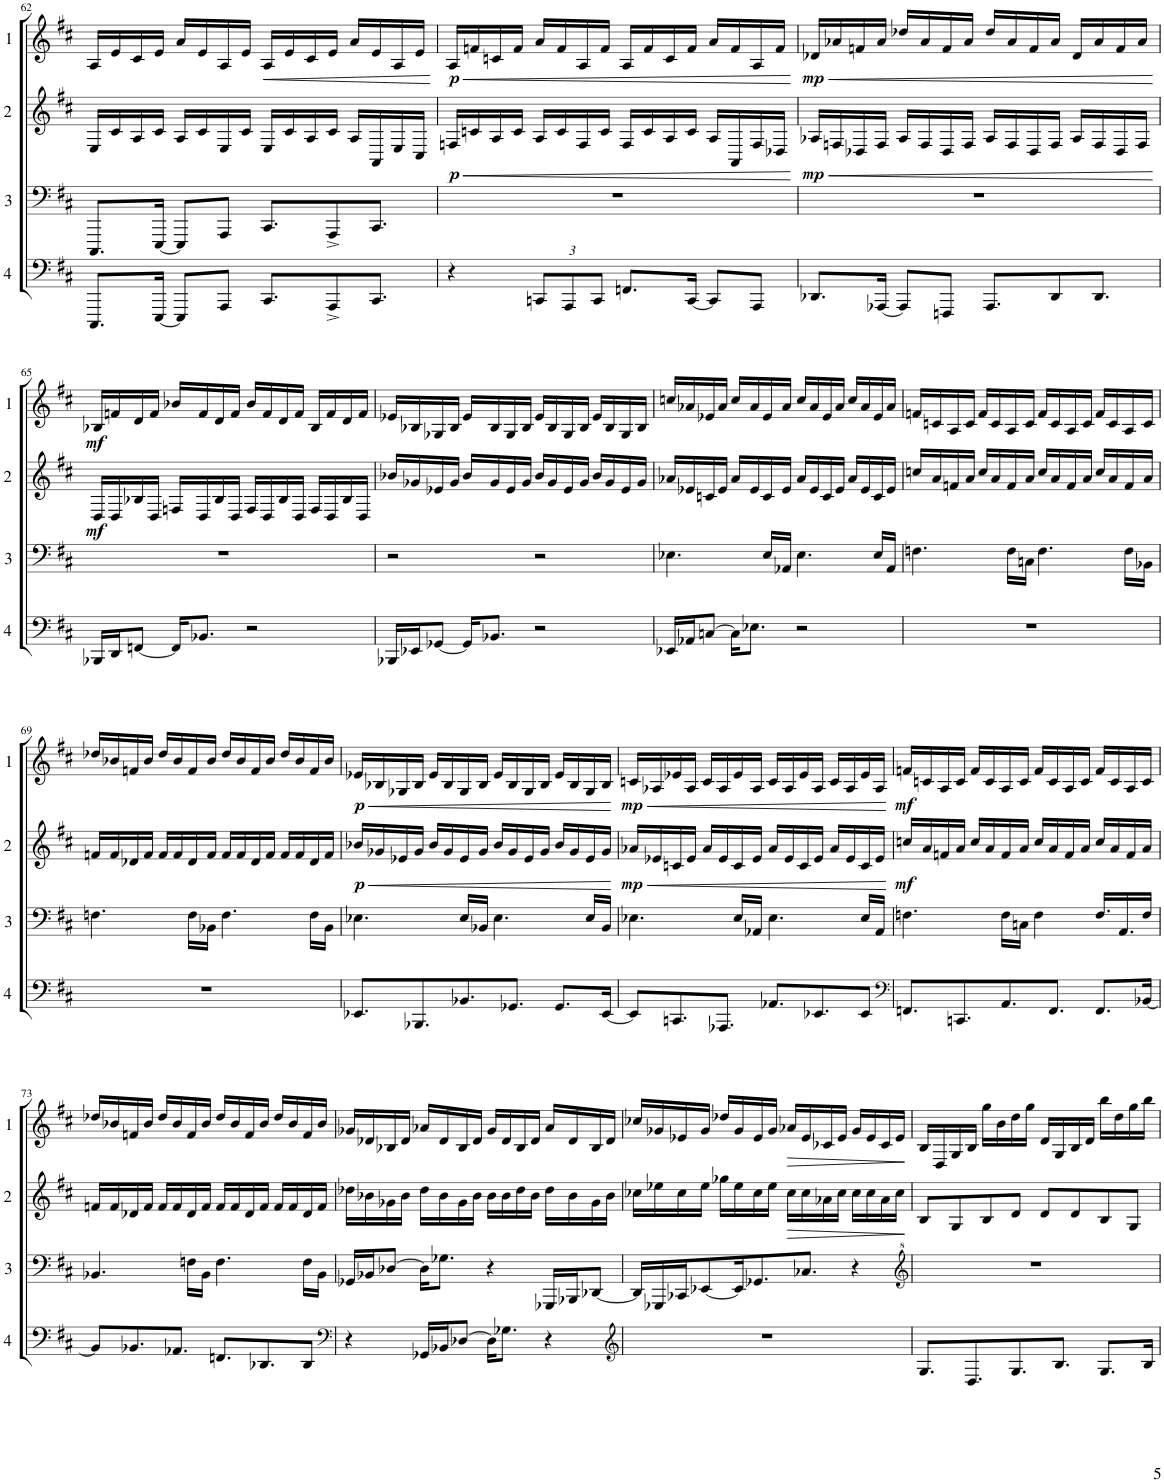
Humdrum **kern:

**kern	**kern	**kern	**dynam	**kern	**dynam
*part4	*part3	*part2	*part2	*part1	*part1
*staff4	*staff3	*staff2	*staff2	*staff1	*staff1
*I"Synth 4	*I"Synth 3	*I"Synth 2	*	*I"Synth 1	*
!!LO:PB:g=z
*clefF4	*clefF4	*clefG2	*	*clefG2	*
*k[f#c#]	*k[f#c#]	*k[f#c#]	*	*k[f#c#]	*
*M4/4	*M4/4	*M4/4	*	*M4/4	*
=62	=62	=62	=62	=62	=62
8.CCC#/L	8.CCC#/L	16E/LL	.	16A/LL	.
.	.	16c#/	.	16e/	.
.	.	16A/	.	16c#/	.
[16EEE/Jk	[16EEE/Jk	16c#/JJ	.	16e/JJ	.
8EEE/L]	8EEE/L]	16A/LL	.	16a/LL	.
.	.	16c#/	.	16e/	.
8AAA/J	8AAA/J	16E/	.	16A/	.
.	.	16c#/JJ	.	16e/JJ	.
!	!	!	!	!	!LO:HP:b
8.CC#/L	8.CC#/L	16E/LL	.	16A/LL	<
.	.	16c#/	.	16e/	.
.	.	16A/	.	16c#/	.
8AAA^/	8AAA^/	16c#/JJ	.	16e/JJ	.
.	.	16A/LL	.	16a/LL	.
8.CC#/J	8.CC#/J	16AA/	.	16e/	.
.	.	16E/	.	16A/	.
.	.	16C#/JJ	.	16e/JJ	.
.	.	.	.	.	[
=63	=63	=63	=63	=63	=63
!	!	!	!LO:HP:b	!	!LO:HP:b
!	!	!	!LO:DY:n=1:b	!	!LO:DY:n=1:b
4r	1r	16Fn/LL	< p	16A/LL	< p
.	.	16cn/	.	16fn/	.
.	.	16A/	.	16cn/	.
.	.	16c/JJ	.	16f/JJ	.
*Xbrackettup	*	*	*	*	*
12CCn/L	.	16A/LL	.	16a/LL	.
.	.	16c/	.	16f/	.
12AAA/	.	.	.	.	.
.	.	16F/	.	16A/	.
12CC/J	.	.	.	.	.
.	.	16c/JJ	.	16f/JJ	.
8.FFn/L	.	16F/LL	.	16A/LL	.
.	.	16c/	.	16f/	.
.	.	16A/	.	16c/	.
[16CC/Jk	.	16c/JJ	.	16f/JJ	.
8CC/L]	.	16A/LL	.	16a/LL	.
.	.	16AA/	.	16f/	.
8AAA/J	.	16F/	.	16A/	.
.	.	16D-X/JJ	.	16f/JJ	.
.	.	.	[	.	[
=64	=64	=64	=64	=64	=64
!	!	!	!LO:HP:b	!	!LO:HP:b
!	!	!	!LO:DY:n=1:b	!	!LO:DY:n=1:b
8.DD-X/L	1r	16A-X/LL	< mp	16d-X/LL	< mp
.	.	16Fn/	.	16a-X/	.
.	.	16D-X/	.	16fn/	.
[16AAA-X/Jk	.	16F/JJ	.	16a-/JJ	.
8AAA-/L]	.	16A-/LL	.	16dd-X/LL	.
.	.	16F/	.	16a-/	.
8FFFn/J	.	16D-/	.	16f/	.
.	.	16F/JJ	.	16a-/JJ	.
8.AAA-/L	.	16A-/LL	.	16dd-/LL	.
.	.	16F/	.	16a-/	.
.	.	16D-/	.	16f/	.
8DD-/	.	16F/JJ	.	16a-/JJ	.
.	.	16A-/LL	.	16d-/LL	.
8.DD-/J	.	16F/	.	16a-/	.
.	.	16D-/	.	16f/	.
.	.	16F/JJ	.	16a-/JJ	.
.	.	.	[	.	[
!!LO:LB:g=z
=65	=65	=65	=65	=65	=65
!	!	!	!LO:DY:b	!	!LO:DY:b
16BBB-X/LL	1r	16D/LL	mf	16B-X/LL	mf
16DD/J	.	16D/	.	16fn/	.
[8FFn/J	.	16B-X/	.	16d/	.
.	.	16D/JJ	.	16f/JJ	.
16FF/KL]	.	16Fn/LL	.	16b-X/LL	.
8.BB-X/J	.	16D/	.	16f/	.
.	.	16B-/	.	16d/	.
.	.	16D/JJ	.	16f/JJ	.
2r	.	16F/LL	.	16b-/LL	.
.	.	16D/	.	16f/	.
.	.	16B-/	.	16d/	.
.	.	16D/JJ	.	16f/JJ	.
.	.	16F/LL	.	16B-/LL	.
.	.	16D/	.	16f/	.
.	.	16B-/	.	16d/	.
.	.	16D/JJ	.	16f/JJ	.
=66	=66	=66	=66	=66	=66
16BBB-X/LL	2r	16b-X/LL	.	16e-X/LL	.
16EE-X/J	.	16g-X/	.	16B-X/	.
[8GG-X/J	.	16e-X/	.	16G-X/	.
.	.	16g-/JJ	.	16B-/JJ	.
16GG-/KL]	.	16b-/LL	.	16e-/LL	.
8.BB-X/J	.	16g-/	.	16B-/	.
.	.	16e-/	.	16G-/	.
.	.	16g-/JJ	.	16B-/JJ	.
2r	2r	16b-/LL	.	16e-/LL	.
.	.	16g-/	.	16B-/	.
.	.	16e-/	.	16G-/	.
.	.	16g-/JJ	.	16B-/JJ	.
.	.	16b-/LL	.	16e-/LL	.
.	.	16g-/	.	16B-/	.
.	.	16e-/	.	16G-/	.
.	.	16g-/JJ	.	16B-/JJ	.
=67	=67	=67	=67	=67	=67
16EE-X/LL	4.E-X\	16a-X/LL	.	16ccn/LL	.
16AA-X/J	.	16e-X/	.	16a-X/	.
[8Cn/J	.	16cn/	.	16e-X/	.
.	.	16e-/JJ	.	16a-/JJ	.
16C\KL]	.	16a-/LL	.	16cc/LL	.
8.E-X\J	.	16e-/	.	16a-/	.
.	16E-/LL	16c/	.	16e-/	.
.	16AA-X/JJ	16e-/JJ	.	16a-/JJ	.
2r	4.E-\	16a-/LL	.	16cc/LL	.
.	.	16e-/	.	16a-/	.
.	.	16c/	.	16e-/	.
.	.	16e-/JJ	.	16a-/JJ	.
.	.	16a-/LL	.	16cc/LL	.
.	.	16e-/	.	16a-/	.
.	16E-/LL	16c/	.	16e-/	.
.	16AA-/JJ	16e-/JJ	.	16a-/JJ	.
=68	=68	=68	=68	=68	=68
1r	4.Fn\	16ccn/LL	.	16fn/LL	.
.	.	16a/	.	16cn/	.
.	.	16fn/	.	16A/	.
.	.	16a/JJ	.	16c/JJ	.
.	.	16cc/LL	.	16f/LL	.
.	.	16a/	.	16c/	.
.	16F\LL	16f/	.	16A/	.
.	16Cn\JJ	16a/JJ	.	16c/JJ	.
.	4.F\	16cc/LL	.	16f/LL	.
.	.	16a/	.	16c/	.
.	.	16f/	.	16A/	.
.	.	16a/JJ	.	16c/JJ	.
.	.	16cc/LL	.	16f/LL	.
.	.	16a/	.	16c/	.
.	16F\LL	16f/	.	16A/	.
.	16BB-X\JJ	16a/JJ	.	16c/JJ	.
!!LO:LB:g=z
=69	=69	=69	=69	=69	=69
1r	4.Fn\	16fn/LL	.	16dd-X/LL	.
.	.	16f/	.	16b-X/	.
.	.	16d-X/	.	16fn/	.
.	.	16f/JJ	.	16b-/JJ	.
.	.	16f/LL	.	16dd-/LL	.
.	.	16f/	.	16b-/	.
.	16F\LL	16d-/	.	16f/	.
.	16BB-X\JJ	16f/JJ	.	16b-/JJ	.
.	4.F\	16f/LL	.	16dd-/LL	.
.	.	16f/	.	16b-/	.
.	.	16d-/	.	16f/	.
.	.	16f/JJ	.	16b-/JJ	.
.	.	16f/LL	.	16dd-/LL	.
.	.	16f/	.	16b-/	.
.	16F\LL	16d-/	.	16f/	.
.	16BB-\JJ	16f/JJ	.	16b-/JJ	.
=70	=70	=70	=70	=70	=70
!	!	!	!LO:HP:b	!	!LO:HP:b
!	!	!	!LO:DY:n=1:b	!	!LO:DY:n=1:b
8.EE-X/L	4.E-X\	16b-X/LL	< p	16e-X/LL	< p
.	.	16g-X/	.	16B-X/	.
.	.	16e-X/	.	16G-X/	.
8.BBB-X/	.	16g-/JJ	.	16B-/JJ	.
.	.	16b-/LL	.	16e-/LL	.
.	.	16g-/	.	16B-/	.
8.BB-X/	16E-/LL	16e-/	.	16G-/	.
.	16BB-X/JJ	16g-/JJ	.	16B-/JJ	.
.	4.E-\	16b-/LL	.	16e-/LL	.
8.GG-X/J	.	16g-/	.	16B-/	.
.	.	16e-/	.	16G-/	.
.	.	16g-/JJ	.	16B-/JJ	.
8.GG-/L	.	16b-/LL	.	16e-/LL	.
.	.	16g-/	.	16B-/	.
.	16E-/LL	16e-/	.	16G-/	.
[16EE-/Jk	16BB-/JJ	16g-/JJ	.	16B-/JJ	.
.	.	.	[	.	[
=71	=71	=71	=71	=71	=71
!	!	!	!LO:HP:b	!	!LO:HP:b
!	!	!	!LO:DY:n=1:b	!	!LO:DY:n=1:b
8EE-/L]	4.E-X\	16a-X/LL	< mp	16cn/LL	< mp
.	.	16e-X/	.	16A-X/	.
8.CCn/	.	16cn/	.	16e-X/	.
.	.	16e-/JJ	.	16A-/JJ	.
.	.	16a-/LL	.	16c/LL	.
8.AAA-X/J	.	16e-/	.	16A-/	.
.	16E-/LL	16c/	.	16e-/	.
.	16AA-X/JJ	16e-/JJ	.	16A-/JJ	.
8.AA-X/L	4.E-\	16a-/LL	.	16c/LL	.
.	.	16e-/	.	16A-/	.
.	.	16c/	.	16e-/	.
8.EE-X/	.	16e-/JJ	.	16A-/JJ	.
.	.	16a-/LL	.	16c/LL	.
.	.	16e-/	.	16A-/	.
8EE-/J	16E-/LL	16c/	.	16e-/	.
.	16AA-/JJ	16e-/JJ	.	16A-/JJ	.
.	.	.	[	.	[
=72	=72	=72	=72	=72	=72
*clefF4	*	*	*	*	*
!	!	!	!LO:DY:b	!	!LO:DY:b
8.FFn/L	4.Fn\	16ccn/LL	mf	16fn/LL	mf
.	.	16a/	.	16cn/	.
.	.	16fn/	.	16A/	.
8.CCn/	.	16a/JJ	.	16c/JJ	.
.	.	16cc/LL	.	16f/LL	.
.	.	16a/	.	16c/	.
8.AA/	16F\LL	16f/	.	16A/	.
.	16Cn\JJ	16a/JJ	.	16c/JJ	.
.	4F\	16cc/LL	.	16f/LL	.
8.FF/J	.	16a/	.	16c/	.
.	.	16f/	.	16A/	.
.	.	16a/JJ	.	16c/JJ	.
8.FF/L	16.F/LL	16cc/LL	.	16f/LL	.
.	.	16a/	.	16c/	.
.	16.AA/	.	.	.	.
.	.	16f/	.	16A/	.
[16BB-X/Jk	16F/JJ	16a/JJ	.	16c/JJ	.
!!LO:LB:g=z
=73	=73	=73	=73	=73	=73
8BB-/L]	4.BB-X/	16fn/LL	.	16dd-X/LL	.
.	.	16f/	.	16b-X/	.
8.BB-X/	.	16d-X/	.	16fn/	.
.	.	16f/JJ	.	16b-/JJ	.
.	.	16f/LL	.	16dd-/LL	.
8.AA-X/J	.	16f/	.	16b-/	.
.	16Fn\LL	16d-/	.	16f/	.
.	16BB-\JJ	16f/JJ	.	16b-/JJ	.
8.FFn/L	4.F\	16f/LL	.	16dd-/LL	.
.	.	16f/	.	16b-/	.
.	.	16d-/	.	16f/	.
8.DD-X/	.	16f/JJ	.	16b-/JJ	.
.	.	16f/LL	.	16dd-/LL	.
.	.	16f/	.	16b-/	.
8DD-/J	16F\LL	16d-/	.	16f/	.
.	16BB-\JJ	16f/JJ	.	16b-/JJ	.
=74	=74	=74	=74	=74	=74
*clefF4	*	*	*	*	*
4r	16GG-X/LL	16dd-X\LL	.	16g-X/LL	.
.	16BB-X/J	16b-X\	.	16d-X/	.
.	[8D-X/J	16g-X\	.	16B-X/	.
.	.	16b-\JJ	.	16d-/JJ	.
16GG-X/LL	16D-\KL]	16dd-\LL	.	16a-X/LL	.
16BB-X/J	8.G-X\J	16b-\	.	16d-/	.
[8D-X/J	.	16g-\	.	16B-/	.
.	.	16b-\JJ	.	16d-/JJ	.
16D-\KL]	4r	16b-\LL	.	16g-/LL	.
8.G-X\J	.	16b-\	.	16d-/	.
.	.	16dd-\	.	16B-/	.
.	.	16b-\JJ	.	16d-/JJ	.
4r	16GGG-X/LL	16dd-\LL	.	16a-/LL	.
.	16BBB-X/J	16b-\	.	16d-/	.
.	[8DD-X/J	16g-\	.	16B-/	.
.	.	16b-\JJ	.	16d-/JJ	.
=75	=75	=75	=75	=75	=75
*clefG2	*	*	*	*	*
1r	16DD-/LL]	16cc-X\LL	.	16cc-X/LL	.
.	16GGG-X/	16ee-X\	.	16g-X/	.
.	16CC-X/J	16cc-\	.	16e-X/	.
.	[8EE-X/	16ee-\JJ	.	16g-/JJ	.
.	.	16gg-X\LL	.	16dd-X/LL	.
.	16EE-/K]	16ee-\	.	16g-/	.
.	8.GG-X/	16cc-\	.	16e-/	.
.	.	16ee-\JJ	.	16g-/JJ	.
!	!	!	!LO:HP:b	!	!LO:HP:b
.	.	16cc-\LL	>	16a-X/LL	>
.	8.C-X/J	16cc-\	.	16e-/	.
.	.	16a-X\	.	16c-X/	.
.	.	16cc-\JJ	.	16e-/JJ	.
.	4r	16cc-\LL	.	16g-/LL	.
.	.	16cc-\	.	16e-/	.
.	.	16a-\	.	16c-/	.
.	.	16cc-\JJ	.	16e-/JJ	.
.	.	.	]	.	]
=76	=76	=76	=76	=76	=76
*	*clefG^2	*	*	*	*
8.G/L	1r	8B/L	.	16B/LL	.
.	.	.	.	16D/	.
.	.	8G/	.	16G/	.
8.D/	.	.	.	16B/JJ	.
.	.	8B/	.	16gg\LL	.
.	.	.	.	16b\	.
8.G/	.	8d/J	.	16dd\	.
.	.	.	.	16gg\JJ	.
.	.	8d/L	.	16d/LL	.
8.B/J	.	.	.	16G/	.
.	.	8d/	.	16B/	.
.	.	.	.	16d/JJ	.
8.G/L	.	8B/	.	16bb\LL	.
.	.	.	.	16dd\	.
.	.	8G/J	.	16gg\	.
16B/Jk	.	.	.	16bb\JJ	.
=	=	=	=	=	=
*-	*-	*-	*-	*-	*-
